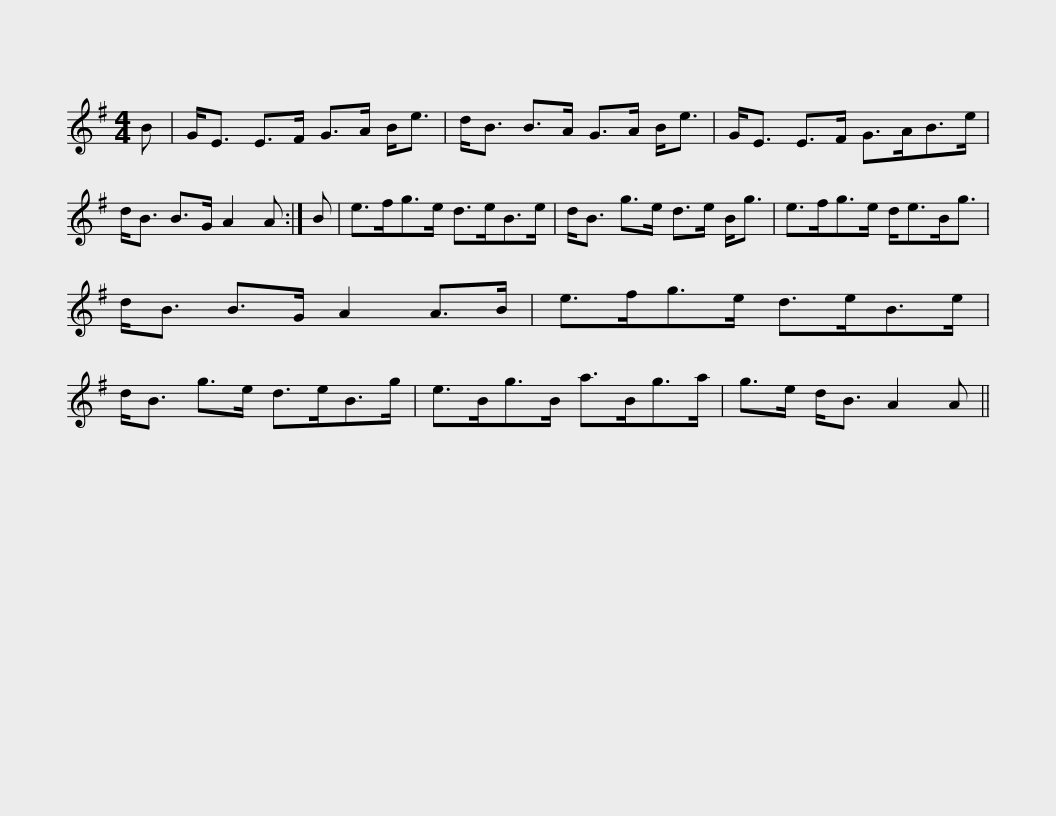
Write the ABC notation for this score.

X:1
L:1/8
M:4/4
I:linebreak $
K:Emin
V:1 treble
V:1
 B | G<E E>F G>A B<e | d<B B>A G>A B<e | G<E E>F G>AB>e | d<B B>G A2 A :| %5
 B |$ e>fg>e d>eB>e | d<B g>e d>e B<g | e>fg>e d<eB<g | d<B B>G A2 A>B |$ %10
 e>fg>e d>eB>e | d<B g>e d>eB>g | e>Bg>B a>Bg>a | g>e d<B A2 A || %14
